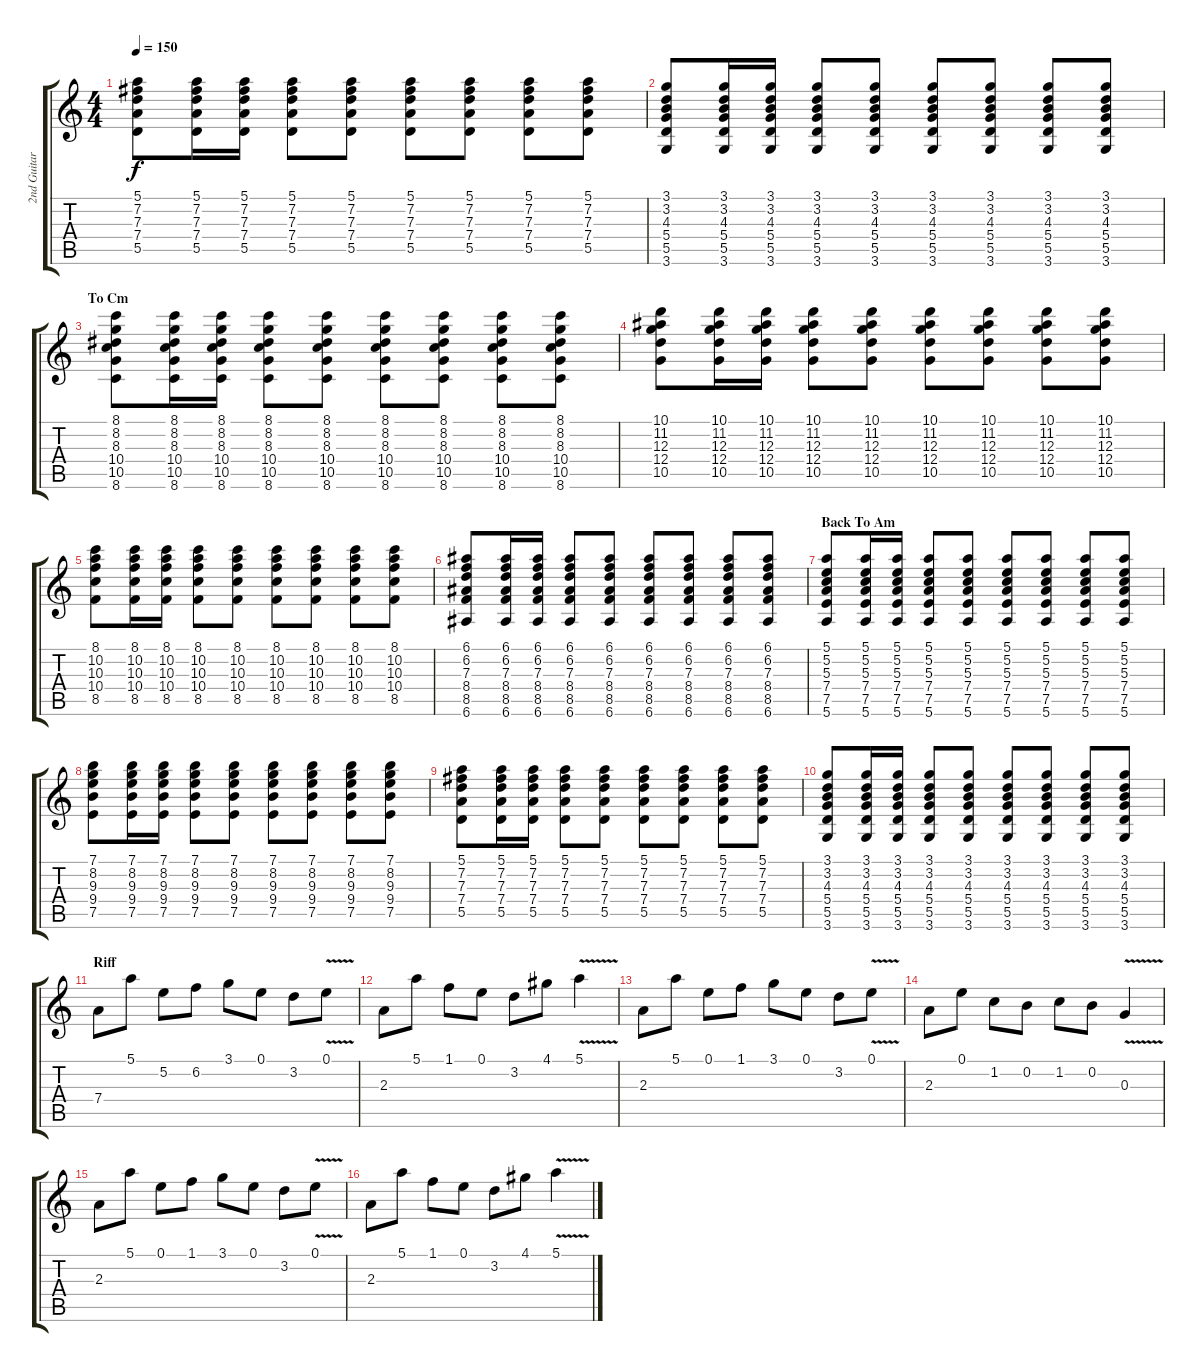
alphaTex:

\track ("2nd Guitar" "2nd Guitar") {instrument overdrivenguitar}
\staff {score tabs}
\tuning (E4 B3 G3 D3 A2 E2) {hide}
\ts (4 4)
\tempo 150
\clef g2
\ks c
(5.1 7.2 7.3 7.4 5.5).8{dy f} (5.1 7.2 7.3 7.4 5.5).16 (5.1 7.2 7.3 7.4 5.5).16 (5.1 7.2 7.3 7.4 5.5).8 (5.1 7.2 7.3 7.4 5.5).8 (5.1 7.2 7.3 7.4 5.5).8 (5.1 7.2 7.3 7.4 5.5).8 (5.1 7.2 7.3 7.4 5.5).8 (5.1 7.2 7.3 7.4 5.5).8 |
(3.1 3.2 4.3 5.4 5.5 3.6).8 (3.1 3.2 4.3 5.4 5.5 3.6).16 (3.1 3.2 4.3 5.4 5.5 3.6).16 (3.1 3.2 4.3 5.4 5.5 3.6).8 (3.1 3.2 4.3 5.4 5.5 3.6).8 (3.1 3.2 4.3 5.4 5.5 3.6).8 (3.1 3.2 4.3 5.4 5.5 3.6).8 (3.1 3.2 4.3 5.4 5.5 3.6).8 (3.1 3.2 4.3 5.4 5.5 3.6).8 |
\section ("" "To Cm")
(8.1 8.2 8.3 10.4 10.5 8.6).8{volume 16 instrument electricguitarjazz} (8.1 8.2 8.3 10.4 10.5 8.6).16 (8.1 8.2 8.3 10.4 10.5 8.6).16 (8.1 8.2 8.3 10.4 10.5 8.6).8 (8.1 8.2 8.3 10.4 10.5 8.6).8 (8.1 8.2 8.3 10.4 10.5 8.6).8 (8.1 8.2 8.3 10.4 10.5 8.6).8 (8.1 8.2 8.3 10.4 10.5 8.6).8 (8.1 8.2 8.3 10.4 10.5 8.6).8 |
(10.1 11.2 12.3 12.4 10.5).8 (10.1 11.2 12.3 12.4 10.5).16 (10.1 11.2 12.3 12.4 10.5).16 (10.1 11.2 12.3 12.4 10.5).8 (10.1 11.2 12.3 12.4 10.5).8 (10.1 11.2 12.3 12.4 10.5).8 (10.1 11.2 12.3 12.4 10.5).8 (10.1 11.2 12.3 12.4 10.5).8 (10.1 11.2 12.3 12.4 10.5).8 |
(8.1 10.2 10.3 10.4 8.5).8 (8.1 10.2 10.3 10.4 8.5).16 (8.1 10.2 10.3 10.4 8.5).16 (8.1 10.2 10.3 10.4 8.5).8 (8.1 10.2 10.3 10.4 8.5).8 (8.1 10.2 10.3 10.4 8.5).8 (8.1 10.2 10.3 10.4 8.5).8 (8.1 10.2 10.3 10.4 8.5).8 (8.1 10.2 10.3 10.4 8.5).8 |
(6.1 6.2 7.3 8.4 8.5 6.6).8 (6.1 6.2 7.3 8.4 8.5 6.6).16 (6.1 6.2 7.3 8.4 8.5 6.6).16 (6.1 6.2 7.3 8.4 8.5 6.6).8 (6.1 6.2 7.3 8.4 8.5 6.6).8 (6.1 6.2 7.3 8.4 8.5 6.6).8 (6.1 6.2 7.3 8.4 8.5 6.6).8 (6.1 6.2 7.3 8.4 8.5 6.6).8 (6.1 6.2 7.3 8.4 8.5 6.6).8 |
\section ("" "Back To Am")
(5.1 5.2 5.3 7.4 7.5 5.6).8{volume 16 instrument electricguitarjazz} (5.1 5.2 5.3 7.4 7.5 5.6).16 (5.1 5.2 5.3 7.4 7.5 5.6).16 (5.1 5.2 5.3 7.4 7.5 5.6).8 (5.1 5.2 5.3 7.4 7.5 5.6).8 (5.1 5.2 5.3 7.4 7.5 5.6).8 (5.1 5.2 5.3 7.4 7.5 5.6).8 (5.1 5.2 5.3 7.4 7.5 5.6).8 (5.1 5.2 5.3 7.4 7.5 5.6).8 |
(7.1 8.2 9.3 9.4 7.5).8 (7.1 8.2 9.3 9.4 7.5).16 (7.1 8.2 9.3 9.4 7.5).16 (7.1 8.2 9.3 9.4 7.5).8 (7.1 8.2 9.3 9.4 7.5).8 (7.1 8.2 9.3 9.4 7.5).8 (7.1 8.2 9.3 9.4 7.5).8 (7.1 8.2 9.3 9.4 7.5).8 (7.1 8.2 9.3 9.4 7.5).8 |
(5.1 7.2 7.3 7.4 5.5).8 (5.1 7.2 7.3 7.4 5.5).16 (5.1 7.2 7.3 7.4 5.5).16 (5.1 7.2 7.3 7.4 5.5).8 (5.1 7.2 7.3 7.4 5.5).8 (5.1 7.2 7.3 7.4 5.5).8 (5.1 7.2 7.3 7.4 5.5).8 (5.1 7.2 7.3 7.4 5.5).8 (5.1 7.2 7.3 7.4 5.5).8 |
(3.1 3.2 4.3 5.4 5.5 3.6).8 (3.1 3.2 4.3 5.4 5.5 3.6).16 (3.1 3.2 4.3 5.4 5.5 3.6).16 (3.1 3.2 4.3 5.4 5.5 3.6).8 (3.1 3.2 4.3 5.4 5.5 3.6).8 (3.1 3.2 4.3 5.4 5.5 3.6).8 (3.1 3.2 4.3 5.4 5.5 3.6).8 (3.1 3.2 4.3 5.4 5.5 3.6).8 (3.1 3.2 4.3 5.4 5.5 3.6).8 |
\section ("" "Riff")
7.4.8{volume 13 instrument overdrivenguitar} 5.1.8 5.2.8 6.2.8 3.1.8 0.1.8 3.2.8 0.1{v}.8 |
2.3.8 5.1.8 1.1.8 0.1.8 3.2.8 4.1.8 5.1{v}.4 |
2.3.8 5.1.8 0.1.8 1.1.8 3.1.8 0.1.8 3.2.8 0.1{v}.8 |
2.3.8 0.1.8 1.2.8 0.2.8 1.2.8 0.2.8 0.3{v}.4 |
2.3.8 5.1.8 0.1.8 1.1.8 3.1.8 0.1.8 3.2.8 0.1{v}.8 |
2.3.8 5.1.8 1.1.8 0.1.8 3.2.8 4.1.8 5.1{v}.4
